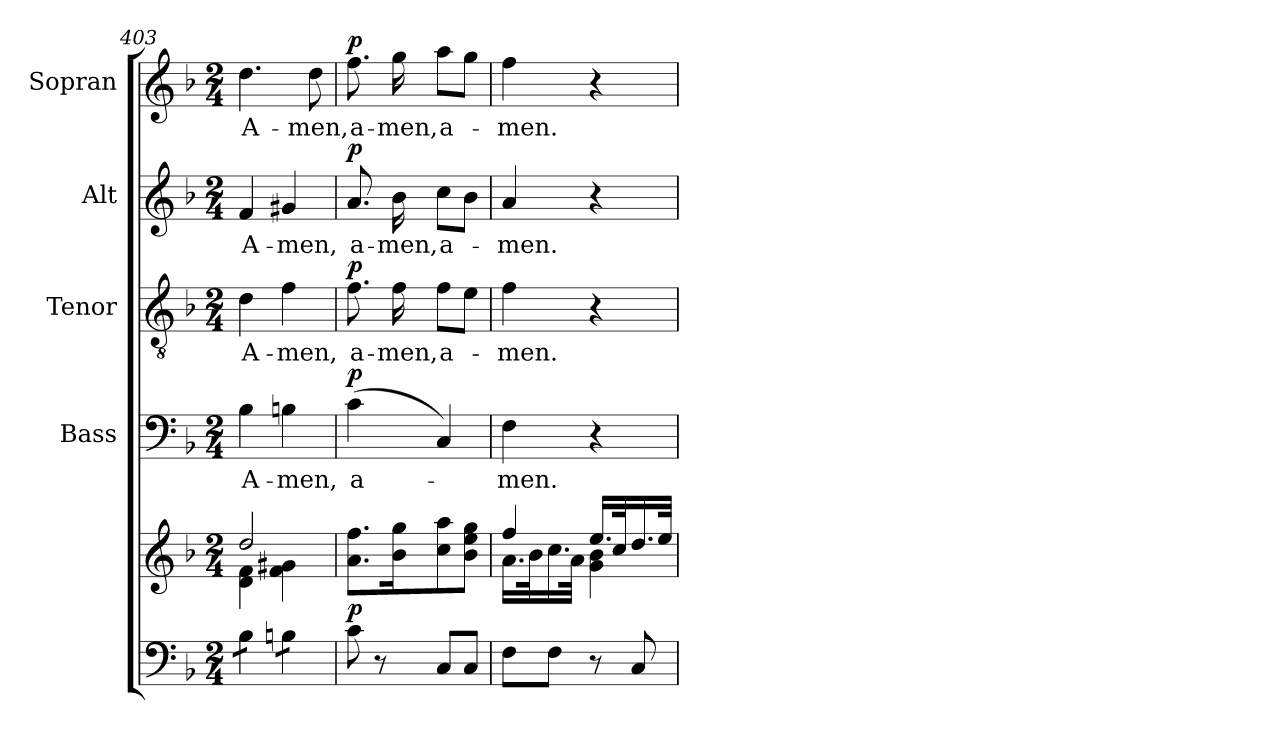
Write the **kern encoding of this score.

**kern	**kern	**dynam	**kern	**text	**dynam	**kern	**text	**dynam	**kern	**text	**dynam	**kern	**text	**dynam
*part5	*part5	*part5	*part4	*part4	*part4	*part3	*part3	*part3	*part2	*part2	*part2	*part1	*part1	*part1
*staff6	*staff5	*staff5/6	*staff4	*staff4	*staff4	*staff3	*staff3	*staff3	*staff2	*staff2	*staff2	*staff1	*staff1	*staff1
*	*	*	*I"Bass	*	*	*I"Tenor	*	*	*I"Alt	*	*	*I"Sopran	*	*
*	*	*	*I'B.	*	*	*I'T.	*	*	*I'A.	*	*	*I'S.	*	*
!!LO:LB:g=z
*clefF4	*clefG2	*	*clefF4	*	*	*clefGv2	*	*	*clefG2	*	*	*clefG2	*	*
*k[b-]	*k[b-]	*	*k[b-]	*	*	*k[b-]	*	*	*k[b-]	*	*	*k[b-]	*	*
*F:	*F:	*	*F:	*	*	*F:	*	*	*F:	*	*	*F:	*	*
*M2/4	*M2/4	*	*M2/4	*	*	*M2/4	*	*	*M2/4	*	*	*M2/4	*	*
=403	=403	=403	=403	=403	=403	=403	=403	=403	=403	=403	=403	=403	=403	=403
*	*^	*	*	*	*	*	*	*	*	*	*	*	*	*
!	!	!	!	!	!LO:LY:b	!	!	!LO:LY:b	!	!	!LO:LY:b	!	!	!LO:LY:b	!
*tremolo	*	*	*	*	*	*	*	*	*	*	*	*	*	*	*
8B-\L	2dd/	4d\ 4f\	.	4B-\	A-	.	4d\	A-	.	4f/	A-	.	4.dd\	A-	.
8B-\J	.	.	.	.	.	.	.	.	.	.	.	.	.	.	.
!	!	!	!	!	!LO:LY:b	!	!	!LO:LY:b	!	!	!LO:LY:b	!	!	!	!
8Bn\L	.	4f\ 4g#X\	.	4Bn\	-men,	.	4f\	-men,	.	4g#X/	-men,	.	.	.	.
!	!	!	!	!	!	!	!	!	!	!	!	!	!	!LO:LY:b	!
8Bn\J	.	.	.	.	.	.	.	.	.	.	.	.	8dd\	-men,	.
*Xtremolo	*	*	*	*	*	*	*	*	*	*	*	*	*	*	*
*	*v	*v	*	*	*	*	*	*	*	*	*	*	*	*	*
=404	=404	=404	=404	=404	=404	=404	=404	=404	=404	=404	=404	=404	=404	=404
!	!	!LO:DY:a=2	!	!LO:LY:b	!LO:DY:a	!	!LO:LY:b	!LO:DY:a	!	!LO:LY:b	!LO:DY:a	!	!LO:LY:b	!LO:DY:a
8c\	8.a\ 8.ff\L	p	(>4c\	a-	p	8.f\	a-	p	8.a/	a-	p	8.ff\	a-	p
8r	.	.	.	.	.	.	.	.	.	.	.	.	.	.
!	!	!	!	!	!	!	!LO:LY:b	!	!	!LO:LY:b	!	!	!LO:LY:b	!
.	16b-\ 16gg\k	.	.	.	.	16f\	-men,	.	16b-\	-men,	.	16gg\	-men,	.
!	!	!	!	!	!	!	!LO:LY:b	!	!	!LO:LY:b	!	!	!LO:LY:b	!
8C/L	8cc\ 8aa\	.	4C/)	.	.	8f\L	a-	.	8cc\L	a-	.	8aa\L	a-	.
8C/J	8b-\ 8ee\ 8gg\J	.	.	.	.	8e\J	.	.	8b-\J	.	.	8gg\J	.	.
=405	=405	=405	=405	=405	=405	=405	=405	=405	=405	=405	=405	=405	=405	=405
*	*^	*	*	*	*	*	*	*	*	*	*	*	*	*
!	!	!	!	!	!LO:LY:b	!	!	!LO:LY:b	!	!	!LO:LY:b	!	!	!LO:LY:b	!
8F\L	4ff/	16.a\LL	.	4F\	-men.	.	4f\	-men.	.	4a/	-men.	.	4ff\	-men.	.
.	.	32b-\k	.	.	.	.	.	.	.	.	.	.	.	.	.
8F\J	.	16.cc\	.	.	.	.	.	.	.	.	.	.	.	.	.
.	.	32a\JJk	.	.	.	.	.	.	.	.	.	.	.	.	.
8r	16.ee/LL	4g\ 4b-\	.	4r	.	.	4r	.	.	4r	.	.	4r	.	.
.	32cc/k	.	.	.	.	.	.	.	.	.	.	.	.	.	.
8C/	16.dd/	.	.	.	.	.	.	.	.	.	.	.	.	.	.
.	32ee/JJk	.	.	.	.	.	.	.	.	.	.	.	.	.	.
*	*v	*v	*	*	*	*	*	*	*	*	*	*	*	*	*
=	=	=	=	=	=	=	=	=	=	=	=	=	=	=
*-	*-	*-	*-	*-	*-	*-	*-	*-	*-	*-	*-	*-	*-	*-
